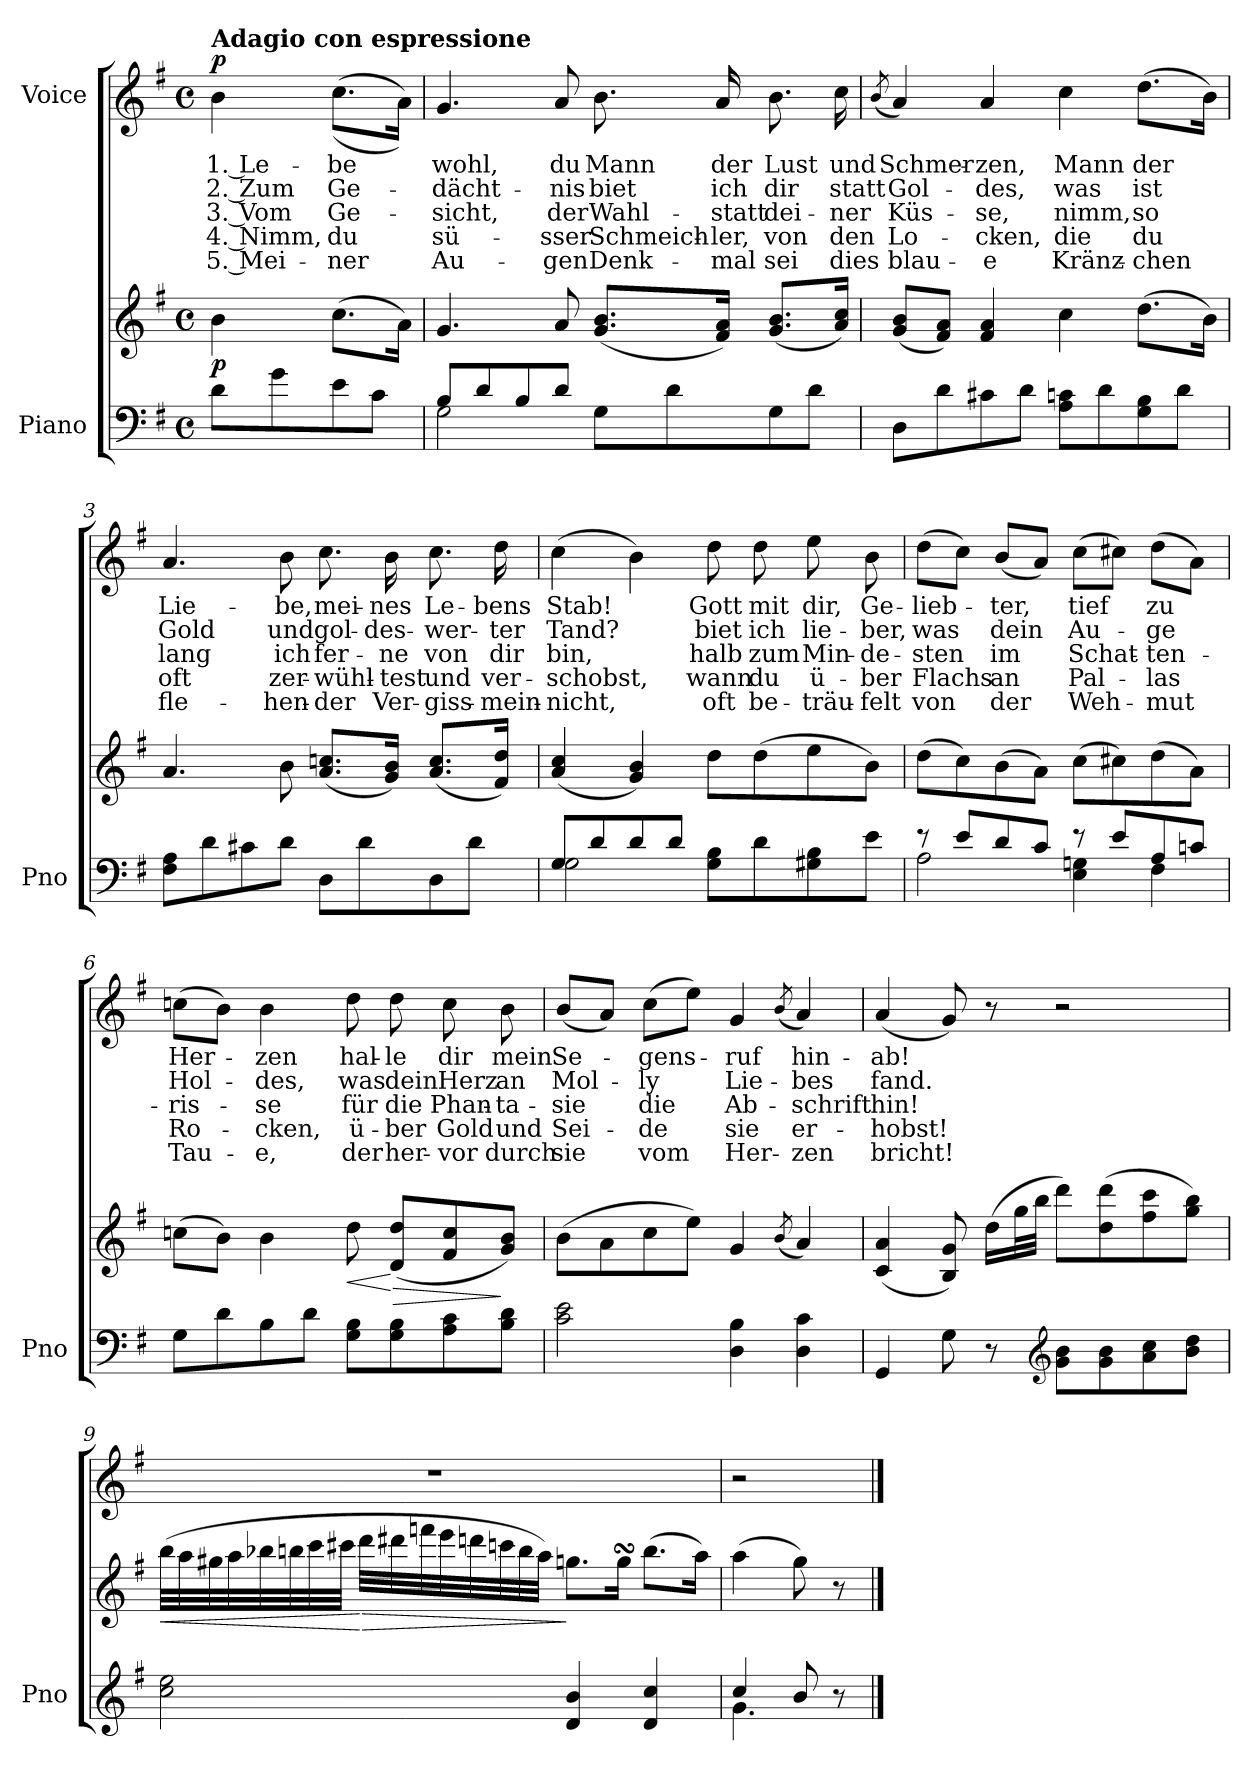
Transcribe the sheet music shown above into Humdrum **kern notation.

**kern	**kern	**dynam	**kern	**text	**text	**text	**text	**text	**dynam
*part2	*part2	*part2	*part1	*part1	*part1	*part1	*part1	*part1	*part1
*staff3	*staff2	*staff2/3	*staff1	*staff1	*staff1	*staff1	*staff1	*staff1	*staff1
*I"Piano	*	*	*I"Voice	*	*	*	*	*	*
*I'Pno	*	*	*	*	*	*	*	*	*
*clefF4	*clefG2	*	*clefG2	*	*	*	*	*	*
*k[f#]	*k[f#]	*	*k[f#]	*	*	*	*	*	*
*M4/4	*M4/4	*	*M4/4	*	*	*	*	*	*
*met(c)	*met(c)	*	*met(c)	*	*	*	*	*	*
=	=	=	=	=	=	=	=	=	=
!	!	!	!LO:TX:a:B:t=Adagio con espressione	!	!	!	!	!	!
!	!	!LO:DY:b	!	!LO:LY:b	!LO:LY:b	!LO:LY:b	!LO:LY:b	!LO:LY:b	!LO:DY:a
8d\L	4b\	p	4b\	1. Le-	2. Zum	3. Vom	4. Nimm,	5. Mei-	p
8g\	.	.	.	.	.	.	.	.	.
!	!	!	!	!LO:LY:b	!LO:LY:b	!LO:LY:b	!LO:LY:b	!LO:LY:b	!
8e\	(8.cc\L	.	((8.cc\L	-be	Ge-	Ge-	du	-ner	.
8c\J	.	.	.	.	.	.	.	.	.
.	16a\Jk)	.	16a\Jk))	.	.	.	.	.	.
=1	=1	=1	=1	=1	=1	=1	=1	=1	=1
*^	*	*	*	*	*	*	*	*	*
!	!	!	!	!	!LO:LY:b	!LO:LY:b	!LO:LY:b	!LO:LY:b	!LO:LY:b	!
8B/L	2G\	4.g/	.	4.g/	wohl,	-dächt-	-sicht,	sü-	Au-	.
8d/	.	.	.	.	.	.	.	.	.	.
8B/	.	.	.	.	.	.	.	.	.	.
!	!	!	!	!	!LO:LY:b	!LO:LY:b	!LO:LY:b	!LO:LY:b	!LO:LY:b	!
8d/J	.	8a/	.	8a/	du	-nis	der	-sser	-gen	.
!	!	!	!	!	!LO:LY:b	!LO:LY:b	!LO:LY:b	!LO:LY:b	!LO:LY:b	!
8G\L	2ryy	(8.g/ 8.b/L	.	8.b\	Mann	biet	Wahl-	Schmeich-	Denk-	.
8d\	.	.	.	.	.	.	.	.	.	.
!	!	!	!	!	!LO:LY:b	!LO:LY:b	!LO:LY:b	!LO:LY:b	!LO:LY:b	!
.	.	16f#/ 16a/Jk)	.	16a/	der	ich	-statt	-ler,	-mal	.
!	!	!	!	!	!LO:LY:b	!LO:LY:b	!LO:LY:b	!LO:LY:b	!LO:LY:b	!
8G\	.	(8.g/ 8.b/L	.	8.b\	Lust	dir	dei-	von	sei	.
8d\J	.	.	.	.	.	.	.	.	.	.
!	!	!	!	!	!LO:LY:b	!LO:LY:b	!LO:LY:b	!LO:LY:b	!LO:LY:b	!
.	.	16a/ 16cc/Jk)	.	16cc\	und	statt	-ner	den	dies	.
*v	*v	*	*	*	*	*	*	*	*	*
=2	=2	=2	=2	=2	=2	=2	=2	=2	=2
.	.	.	(8qb/	.	.	.	.	.	.
!	!	!	!	!LO:LY:b	!LO:LY:b	!LO:LY:b	!LO:LY:b	!LO:LY:b	!
8D\L	(8g/ 8b/L	.	4a/)	Schmer-	Gol-	Küs-	Lo-	blau-	.
8d\	8f#/ 8a/J)	.	.	.	.	.	.	.	.
!	!	!	!	!LO:LY:b	!LO:LY:b	!LO:LY:b	!LO:LY:b	!LO:LY:b	!
8c#X\	4f#/ 4a/	.	4a/	-zen,	-des,	-se,	-cken,	-e	.
8d\J	.	.	.	.	.	.	.	.	.
!	!	!	!	!LO:LY:b	!LO:LY:b	!LO:LY:b	!LO:LY:b	!LO:LY:b	!
8A\ 8cn\L	4cc\	.	4cc\	Mann	was	nimm,	die	Kränz-	.
8d\	.	.	.	.	.	.	.	.	.
!	!	!	!	!LO:LY:b	!LO:LY:b	!LO:LY:b	!LO:LY:b	!LO:LY:b	!
8G\ 8B\	(8.dd\L	.	(8.dd\L	der	ist	so	du	-chen	.
8d\J	.	.	.	.	.	.	.	.	.
.	16b\Jk)	.	16b\Jk)	.	.	.	.	.	.
!!LO:LB:g=z
=3	=3	=3	=3	=3	=3	=3	=3	=3	=3
!	!	!	!	!LO:LY:b	!LO:LY:b	!LO:LY:b	!LO:LY:b	!LO:LY:b	!
8F#\ 8A\L	4.a/	.	4.a/	Lie-	Gold	lang	oft	fle-	.
8d\	.	.	.	.	.	.	.	.	.
8c#X\	.	.	.	.	.	.	.	.	.
!	!	!	!	!LO:LY:b	!LO:LY:b	!LO:LY:b	!LO:LY:b	!LO:LY:b	!
8d\J	8b\	.	8b\	-be,	und	ich	zer-	-hen-	.
!	!	!	!	!LO:LY:b	!LO:LY:b	!LO:LY:b	!LO:LY:b	!LO:LY:b	!
8D\L	(8.a/ 8.ccn/L	.	8.cc\	mei-	gol-	fer-	-wühl-	-der	.
8d\	.	.	.	.	.	.	.	.	.
!	!	!	!	!LO:LY:b	!LO:LY:b	!LO:LY:b	!LO:LY:b	!LO:LY:b	!
.	16g/ 16b/Jk)	.	16b\	-nes	-des-	-ne	-test	Ver-	.
!	!	!	!	!LO:LY:b	!LO:LY:b	!LO:LY:b	!LO:LY:b	!LO:LY:b	!
8D\	(8.a/ 8.cc/L	.	8.cc\	Le-	-wer-	von	und	-giss-	.
8d\J	.	.	.	.	.	.	.	.	.
!	!	!	!	!LO:LY:b	!LO:LY:b	!LO:LY:b	!LO:LY:b	!LO:LY:b	!
.	16f#/ 16dd/Jk)	.	16dd\	-bens	-ter	dir	ver-	-mein-	.
=4	=4	=4	=4	=4	=4	=4	=4	=4	=4
!LO:N:head=open	!	!	!	!LO:LY:b	!LO:LY:b	!LO:LY:b	!LO:LY:b	!LO:LY:b	!
*^	*	*	*	*	*	*	*	*	*
8G/L	2G\	(4a/ 4cc/	.	(4cc\	Stab!	Tand?	bin,	-schobst,	-nicht,	.
8d/	.	.	.	.	.	.	.	.	.	.
8d/	.	4g/ 4b/)	.	4b\)	.	.	.	.	.	.
8d/J	.	.	.	.	.	.	.	.	.	.
!	!	!	!	!	!LO:LY:b	!LO:LY:b	!LO:LY:b	!LO:LY:b	!LO:LY:b	!
8G\ 8B\L	2ryy	8dd\L	.	8dd\	Gott	biet	halb	wann	oft	.
!	!	!	!	!	!LO:LY:b	!LO:LY:b	!LO:LY:b	!LO:LY:b	!LO:LY:b	!
8d\	.	(8dd\	.	8dd\	mit	ich	zum	du	be-	.
!	!	!	!	!	!LO:LY:b	!LO:LY:b	!LO:LY:b	!LO:LY:b	!LO:LY:b	!
8G#X\ 8B\	.	8ee\	.	8ee\	dir,	lie-	Min-	ü-	-träu-	.
!	!	!	!	!	!LO:LY:b	!LO:LY:b	!LO:LY:b	!LO:LY:b	!LO:LY:b	!
8e\J	.	8b\J)	.	8b\	Ge-	-ber,	-de-	-ber	-felt	.
=5	=5	=5	=5	=5	=5	=5	=5	=5	=5	=5
!	!	!	!	!	!LO:LY:b	!LO:LY:b	!LO:LY:b	!LO:LY:b	!LO:LY:b	!
8r	2A\	(8dd\L	.	(8dd\L	-lieb-	was	-sten	Flachs	von	.
8e/L	.	8cc\)	.	8cc\J)	.	.	.	.	.	.
!	!	!	!	!	!LO:LY:b	!LO:LY:b	!LO:LY:b	!LO:LY:b	!LO:LY:b	!
8d/	.	(8b\	.	(8b/L	-ter,	dein	im	an	der	.
8c/J	.	8a\J)	.	8a/J)	.	.	.	.	.	.
!	!	!	!	!	!LO:LY:b	!LO:LY:b	!LO:LY:b	!LO:LY:b	!LO:LY:b	!
8r	4E\ 4Gn\	(8cc\L	.	(8cc\L	tief	Au-	Schat-	Pal-	Weh-	.
8e/L	.	8cc#X\)	.	8cc#X\J)	.	.	.	.	.	.
!	!	!	!	!	!LO:LY:b	!LO:LY:b	!LO:LY:b	!LO:LY:b	!LO:LY:b	!
8A/	4F#\	(8dd\	.	(8dd\L	zu	-ge	-ten-	-las	-mut	.
8cn/J	.	8a\J)	.	8a\J)	.	.	.	.	.	.
*v	*v	*	*	*	*	*	*	*	*	*
=6	=6	=6	=6	=6	=6	=6	=6	=6	=6
!	!	!	!	!LO:LY:b	!LO:LY:b	!LO:LY:b	!LO:LY:b	!LO:LY:b	!
8G\L	(8ccn\L	.	(8ccn\L	Her-	Hol-	-ris-	Ro-	Tau-	.
8d\	8b\J)	.	8b\J)	.	.	.	.	.	.
!	!	!	!	!LO:LY:b	!LO:LY:b	!LO:LY:b	!LO:LY:b	!LO:LY:b	!
8B\	4b\	.	4b\	-zen	-des,	-se	-cken,	-e,	.
8d\J	.	.	.	.	.	.	.	.	.
!	!	!LO:HP:b	!	!LO:LY:b	!LO:LY:b	!LO:LY:b	!LO:LY:b	!LO:LY:b	!
8G\ 8B\L	8dd\	<	8dd\	hal-	was	für	ü-	der	.
!	!	!LO:HP:n=1:b	!	!LO:LY:b	!LO:LY:b	!LO:LY:b	!LO:LY:b	!LO:LY:b	!
8G\ 8B\	(8d/ 8dd/L	[ >	8dd\	-le	dein	die	-ber	her-	.
!	!	!	!	!LO:LY:b	!LO:LY:b	!LO:LY:b	!LO:LY:b	!LO:LY:b	!
8A\ 8c\	8f#/ 8cc/	.	8cc\	dir	Herz	Phan-	Gold	-vor	.
!	!	!	!	!LO:LY:b	!LO:LY:b	!LO:LY:b	!LO:LY:b	!LO:LY:b	!
8B\ 8d\J	8g/ 8b/J)	]	8b\	mein	an	-ta-	und	durch	.
!!LO:LB:g=z
=7	=7	=7	=7	=7	=7	=7	=7	=7	=7
!	!	!	!	!LO:LY:b	!LO:LY:b	!LO:LY:b	!LO:LY:b	!LO:LY:b	!
2c\ 2e\	(8b\L	.	(8b/L	Se-	Mol-	-sie	Sei-	sie	.
.	8a\	.	8a/J)	.	.	.	.	.	.
!	!	!	!	!LO:LY:b	!LO:LY:b	!LO:LY:b	!LO:LY:b	!LO:LY:b	!
.	8cc\	.	(8cc\L	-gens-	-ly	die	-de	vom	.
.	8ee\J)	.	8ee\J)	.	.	.	.	.	.
!	!	!	!	!LO:LY:b	!LO:LY:b	!LO:LY:b	!LO:LY:b	!LO:LY:b	!
4D\ 4B\	4g/	.	4g/	-ruf	Lie-	Ab-	sie	Her-	.
.	(8qb/	.	(8qb/	.	.	.	.	.	.
!	!	!	!	!LO:LY:b	!LO:LY:b	!LO:LY:b	!LO:LY:b	!LO:LY:b	!
4D\ 4c\	4a/)	.	4a/)	hin-	-bes	-schrift	er-	-zen	.
=8	=8	=8	=8	=8	=8	=8	=8	=8	=8
!	!	!	!	!LO:LY:b	!LO:LY:b	!LO:LY:b	!LO:LY:b	!LO:LY:b	!
4GG/	(4c/ 4a/	.	(4a/	-ab!	fand.	hin!	-hobst!	bricht!	.
8G\	8B/ 8g/)	.	8g/)	.	.	.	.	.	.
8r	(16dd\LL	.	8r	.	.	.	.	.	.
.	32gg\L	.	.	.	.	.	.	.	.
.	32bb\JJJ	.	.	.	.	.	.	.	.
*clefG2	*	*	*	*	*	*	*	*	*
8g\ 8b\L	8ddd\L)	.	2r	.	.	.	.	.	.
8g\ 8b\	(8dd\ 8ddd\	.	.	.	.	.	.	.	.
8a\ 8cc\	8ff#\ 8ccc\	.	.	.	.	.	.	.	.
8b\ 8dd\J	8gg\ 8bb\J)	.	.	.	.	.	.	.	.
=9	=9	=9	=9	=9	=9	=9	=9	=9	=9
!	!	!LO:HP:b	!	!	!	!	!	!	!
2cc\ 2ee\	(32bb\LLL	<	1r	.	.	.	.	.	.
.	32aa\	.	.	.	.	.	.	.	.
.	32gg#X\	.	.	.	.	.	.	.	.
.	32aa\	.	.	.	.	.	.	.	.
.	32bb-X\	.	.	.	.	.	.	.	.
.	32bbn\	.	.	.	.	.	.	.	.
.	32ccc\	.	.	.	.	.	.	.	.
.	32ccc#X\JJJ	.	.	.	.	.	.	.	.
!	!	!LO:HP:n=1:b	!	!	!	!	!	!	!
.	32ddd\LLL	[ >	.	.	.	.	.	.	.
.	32ddd#X\	.	.	.	.	.	.	.	.
.	32fffn\	.	.	.	.	.	.	.	.
.	32eee\	.	.	.	.	.	.	.	.
.	32dddn\	.	.	.	.	.	.	.	.
.	32cccn\	.	.	.	.	.	.	.	.
.	32bb\	.	.	.	.	.	.	.	.
.	32aa\JJJ)	.	.	.	.	.	.	.	.
4d/ 4b/	8.ggn\L	]	.	.	.	.	.	.	.
.	16ggsSSs\Jk	.	.	.	.	.	.	.	.
4d/ 4cc/	(8.bb\L	.	.	.	.	.	.	.	.
.	16aa\Jk)	.	.	.	.	.	.	.	.
!!LO:PB:g=z
=10	=10	=10	=10	=10	=10	=10	=10	=10	=10
*^	*	*	*	*	*	*	*	*	*
4cc/	4.g\	(4aa\	.	2r	.	.	.	.	.	.
8b/	.	8gg\)	.	.	.	.	.	.	.	.
8r	8ryy	8r	.	.	.	.	.	.	.	.
*v	*v	*	*	*	*	*	*	*	*	*
==	==	==	==	==	==	==	==	==	==
*-	*-	*-	*-	*-	*-	*-	*-	*-	*-
